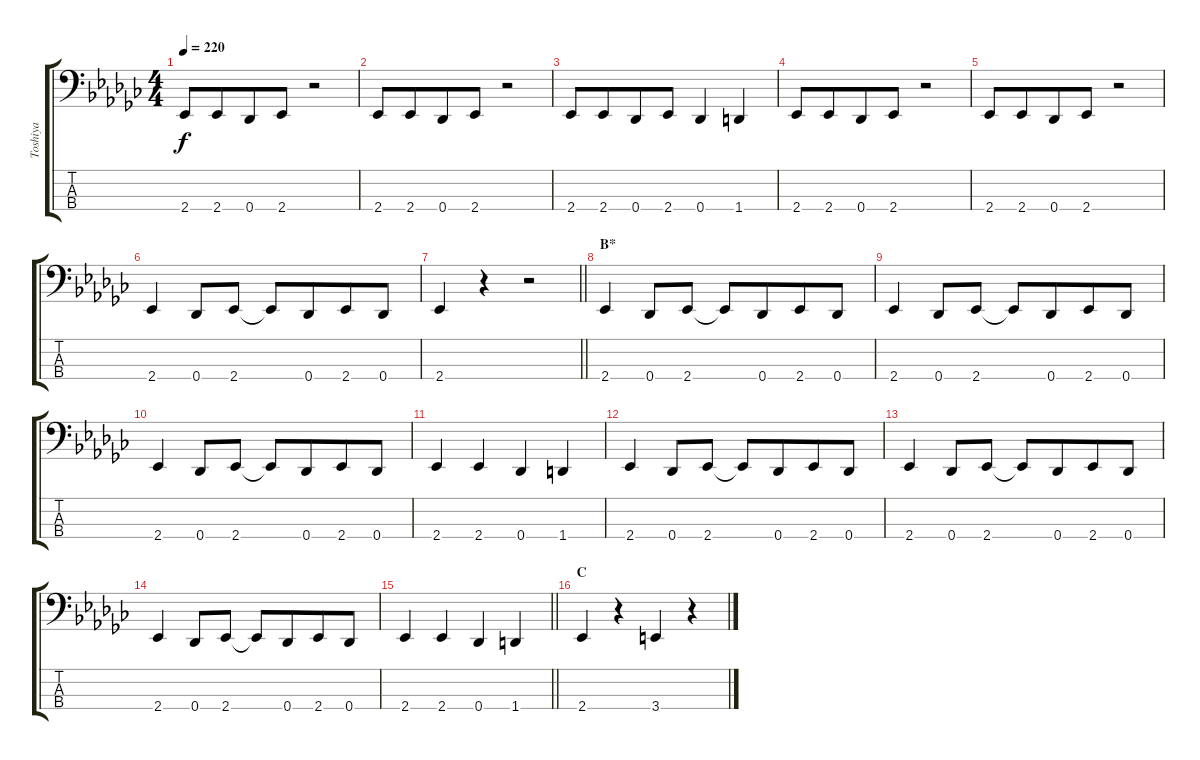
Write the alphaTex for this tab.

\track ("Toshiya" "Toshiya") {instrument electricbasspick}
\staff {score tabs}
\tuning (Gb2 Db2 Ab1 Db1) {hide}
\ts (4 4)
\tempo 220
\clef f4
\ks ebminor
2.4.8{dy f} 2.4.8{beam merge} 0.4.8 2.4.8 r.2 |
2.4.8 2.4.8{beam merge} 0.4.8 2.4.8 r.2 |
2.4.8 2.4.8{beam merge} 0.4.8 2.4.8 0.4.4 1.4.4 |
2.4.8 2.4.8{beam merge} 0.4.8 2.4.8 r.2 |
2.4.8 2.4.8{beam merge} 0.4.8 2.4.8 r.2 |
2.4.4 0.4.8 2.4.8 2.4{t}.8 0.4.8{beam merge} 2.4.8 0.4.8 |
\barLineRight lightlight
2.4.4 r.4 r.2 |
\section ("" "B*")
2.4.4 0.4.8 2.4.8 2.4{t}.8 0.4.8{beam merge} 2.4.8 0.4.8 |
2.4.4 0.4.8 2.4.8 2.4{t}.8 0.4.8{beam merge} 2.4.8 0.4.8 |
2.4.4 0.4.8 2.4.8 2.4{t}.8 0.4.8{beam merge} 2.4.8 0.4.8 |
2.4.4 2.4.4 0.4.4 1.4.4 |
2.4.4 0.4.8 2.4.8 2.4{t}.8 0.4.8{beam merge} 2.4.8 0.4.8 |
2.4.4 0.4.8 2.4.8 2.4{t}.8 0.4.8{beam merge} 2.4.8 0.4.8 |
2.4.4 0.4.8 2.4.8 2.4{t}.8 0.4.8{beam merge} 2.4.8 0.4.8 |
\barLineRight lightlight
2.4.4 2.4.4 0.4.4 1.4.4 |
\section ("" "C")
2.4.4 r.4 3.4.4 r.4
